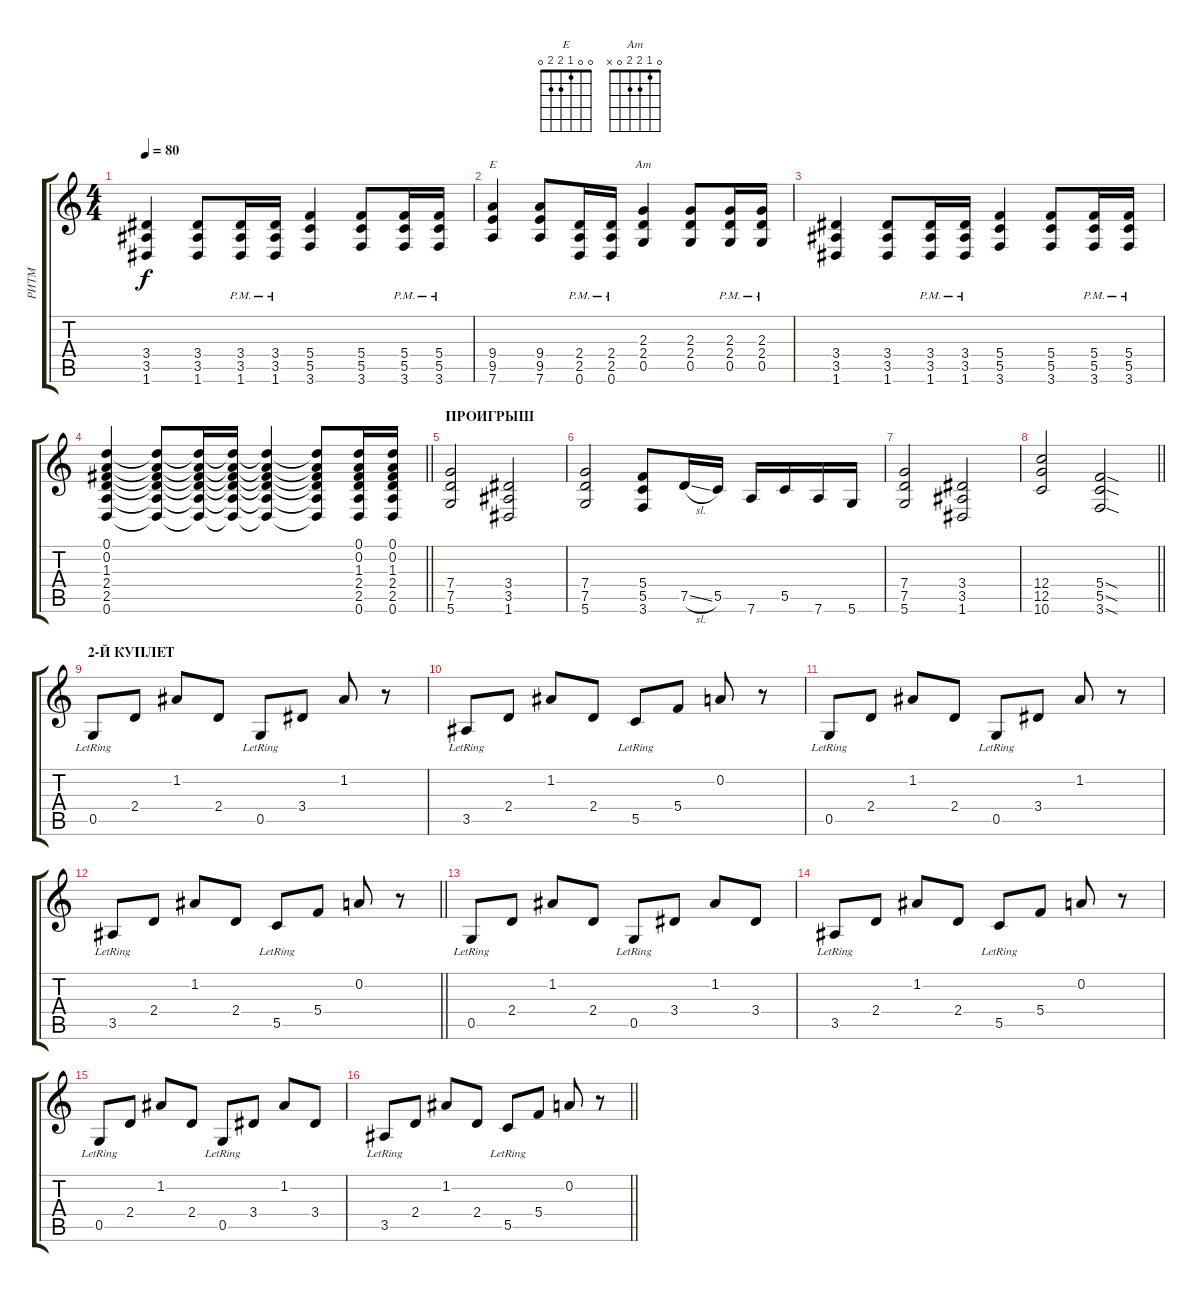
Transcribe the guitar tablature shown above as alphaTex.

\track ("РИТМ" "РИТМ") {instrument electricguitarclean}
\staff {score tabs}
\tuning (D4 A3 F3 C3 G2 D2) {hide}
\chord ("E" 0 0 1 2 2 0)
\chord ("Am" 0 1 2 2 0 x)
\ts (4 4)
\tempo 80
\clef g2
\ks c
(3.4 3.5 1.6).4{dy f instrument distortionguitar} (3.4 3.5 1.6).8 (3.4{pm} 3.5{pm} 1.6{pm}).16 (3.4{pm} 3.5{pm} 1.6{pm}).16 (5.4 5.5 3.6).4 (5.4 5.5 3.6).8 (5.4{pm} 5.5{pm} 3.6{pm}).16 (5.4{pm} 5.5{pm} 3.6{pm}).16 |
(9.4 9.5 7.6).4{ch "E"} (9.4 9.5 7.6).8 (2.4{pm} 2.5{pm} 0.6{pm}).16 (2.4{pm} 2.5{pm} 0.6{pm}).16 (2.3 2.4 0.5).4{ch "Am"} (2.3 2.4 0.5).8 (2.3{pm} 2.4{pm} 0.5{pm}).16 (2.3{pm} 2.4{pm} 0.5{pm}).16 |
(3.4 3.5 1.6).4 (3.4 3.5 1.6).8 (3.4{pm} 3.5{pm} 1.6{pm}).16 (3.4{pm} 3.5{pm} 1.6{pm}).16 (5.4 5.5 3.6).4 (5.4 5.5 3.6).8 (5.4{pm} 5.5{pm} 3.6{pm}).16 (5.4{pm} 5.5{pm} 3.6{pm}).16 |
\barLineRight lightlight
(0.1 0.2 1.3 2.4 2.5 0.6).4 (0.1{t} 0.2{t} 1.3{t} 2.4{t} 2.5{t} 0.6{t}).8 (0.1{t} 0.2{t} 1.3{t} 2.4{t} 2.5{t} 0.6{t}).16 (0.1{t} 0.2{t} 1.3{t} 2.4{t} 2.5{t} 0.6{t}).16 (0.1{t} 0.2{t} 1.3{t} 2.4{t} 2.5{t} 0.6{t}).4 (0.1{t} 0.2{t} 1.3{t} 2.4{t} 2.5{t} 0.6{t}).8 (0.1 0.2 1.3 2.4 2.5 0.6).16 (0.1 0.2 1.3 2.4 2.5 0.6).16 |
\section ("" "ПРОИГРЫШ")
(7.4 7.5 5.6).2{instrument distortionguitar} (3.4 3.5 1.6).2 |
(7.4 7.5 5.6).2 (5.4 5.5 3.6).8 7.5{sl}.16{instrument distortionguitar} 5.5.16 7.6.16 5.5.16 7.6.16 5.6.16 |
(7.4 7.5 5.6).2{instrument distortionguitar} (3.4 3.5 1.6).2 |
\barLineRight lightlight
(12.4 12.5 10.6).2 (5.4{sod} 5.5{sod} 3.6{sod}).2 |
\section ("" "2-Й КУПЛЕТ")
0.5{lr}.8{instrument electricguitarclean} 2.4.8 1.2.8 2.4.8 0.5{lr}.8 3.4.8 1.2.8 r.8 |
3.5{lr}.8 2.4.8 1.2.8 2.4.8 5.5{lr}.8 5.4.8 0.2.8 r.8 |
0.5{lr}.8 2.4.8 1.2.8 2.4.8 0.5{lr}.8 3.4.8 1.2.8 r.8 |
\barLineRight lightlight
3.5{lr}.8 2.4.8 1.2.8 2.4.8 5.5{lr}.8 5.4.8 0.2.8 r.8 |
\section ("" "")
0.5{lr}.8 2.4.8 1.2.8 2.4.8 0.5{lr}.8 3.4.8 1.2.8 3.4.8 |
3.5{lr}.8 2.4.8 1.2.8 2.4.8 5.5{lr}.8 5.4.8 0.2.8 r.8 |
0.5{lr}.8 2.4.8 1.2.8 2.4.8 0.5{lr}.8 3.4.8 1.2.8 3.4.8 |
\barLineRight lightlight
3.5{lr}.8 2.4.8 1.2.8 2.4.8 5.5{lr}.8 5.4.8 0.2.8 r.8
